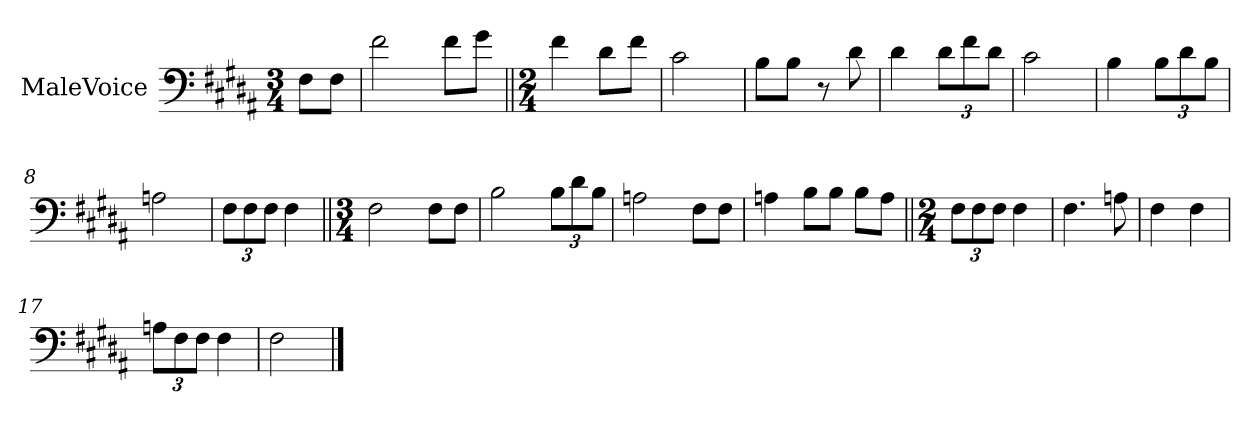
**kern
*part1
*staff1
*I"MaleVoice
*clefF4
*k[f#c#g#d#a#]
*M3/4
*MM100
=
8F#\L
8F#\J
=1
2f#
8f#\L
8g#\J
=2||
*M2/4
4f#
8d#\L
8f#\J
=3
2c#
=4
8B\L
8B\J
8r
8d#
=5
4d#
12d#\L
12f#\
12d#\J
=6
2c#
=7
4B
12B\L
12d#\
12B\J
=8
2An
=9
12F#\L
12F#\
12F#\J
4F#
=10||
*M3/4
2F#
8F#\L
8F#\J
=11
2B
12B\L
12d#\
12B\J
=12
2An
8F#\L
8F#\J
=13
4An
8B\L
8B\J
8B\L
8A\J
=14||
*M2/4
12F#\L
12F#\
12F#\J
4F#
=15
4.F#
8An
=16
4F#
4F#
=17
12An\L
12F#\
12F#\J
4F#
=18
2F#
==
*-
